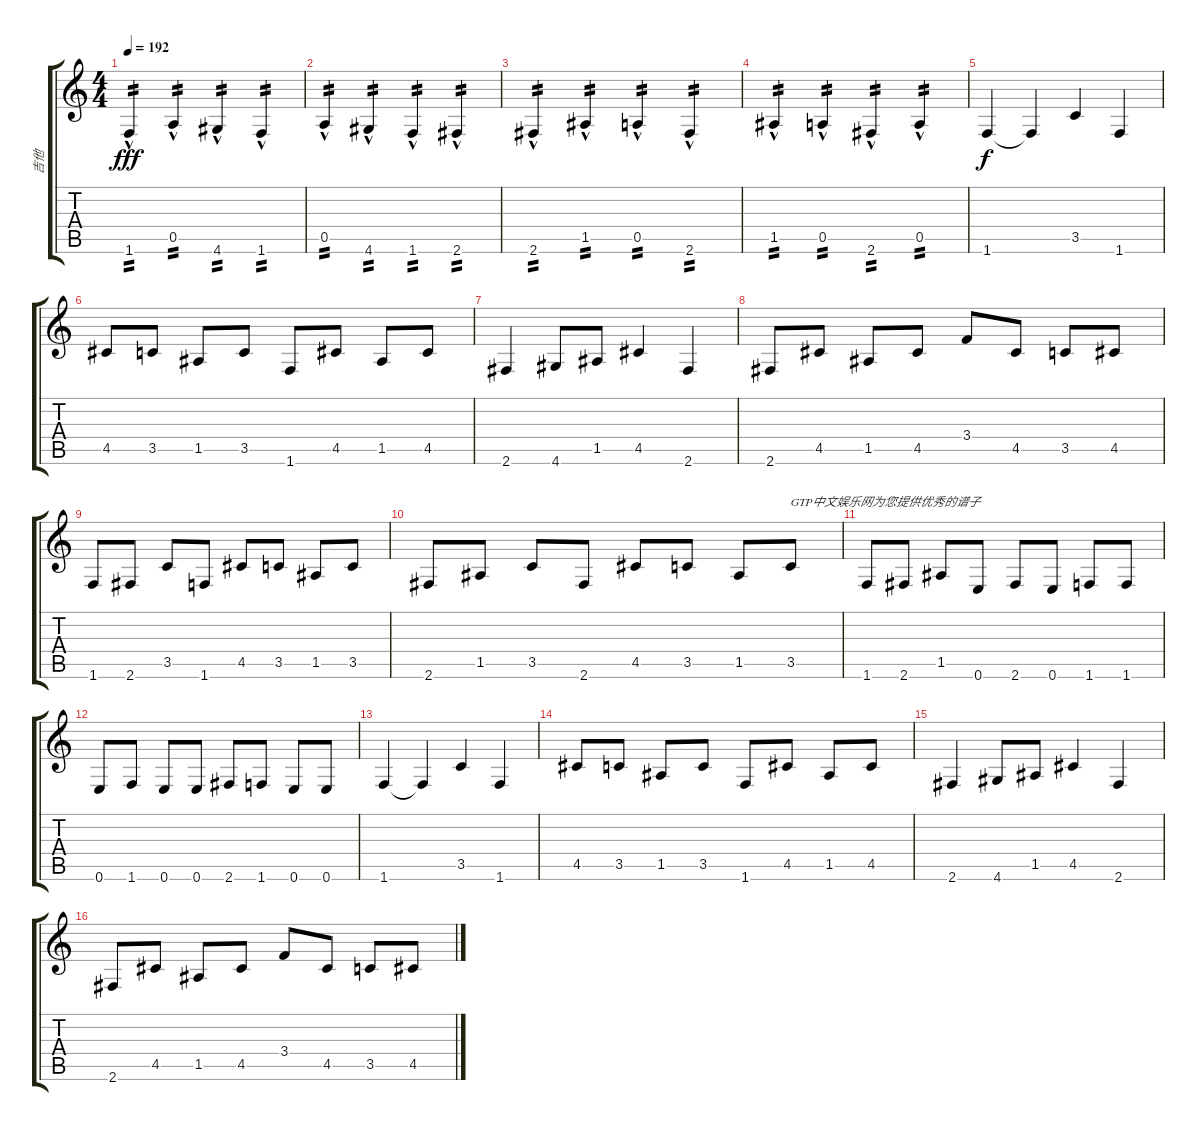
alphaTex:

\track ("吉他" "吉他") {instrument overdrivenguitar}
\staff {score tabs}
\tuning (E4 B3 G3 D3 A2 E2) {hide}
\ts (4 4)
\tempo 192
\clef g2
\ks c
1.6{hac}.4{tp 2 dy fff} 0.5{hac}.4{tp 2} 4.6{hac}.4{tp 2} 1.6{hac}.4{tp 2} |
0.5{hac}.4{tp 2} 4.6{hac}.4{tp 2} 1.6{hac}.4{tp 2} 2.6{hac}.4{tp 2} |
2.6{hac}.4{tp 2} 1.5{hac}.4{tp 2} 0.5{hac}.4{tp 2} 2.6{hac}.4{tp 2} |
1.5{hac}.4{tp 2} 0.5{hac}.4{tp 2} 2.6{hac}.4{tp 2} 0.5{hac}.4{tp 2} |
1.6.4{dy f} 1.6{t}.4 3.5.4 1.6.4 |
4.5.8 3.5.8 1.5.8 3.5.8 1.6.8 4.5.8 1.5.8 4.5.8 |
2.6.4 4.6.8 1.5.8 4.5.4 2.6.4 |
2.6.8 4.5.8 1.5.8 4.5.8 3.4.8 4.5.8 3.5.8 4.5.8 |
1.6.8 2.6.8 3.5.8 1.6.8 4.5.8 3.5.8 1.5.8 3.5.8 |
2.6.8 1.5.8 3.5.8 2.6.8 4.5.8 3.5.8 1.5.8 3.5.8{txt "GTP中文娱乐网为您提供优秀的谱子"} |
1.6.8 2.6.8 1.5.8 0.6.8 2.6.8 0.6.8 1.6.8 1.6.8 |
0.6.8 1.6.8 0.6.8 0.6.8 2.6.8 1.6.8 0.6.8 0.6.8 |
1.6.4 1.6{t}.4 3.5.4 1.6.4 |
4.5.8 3.5.8 1.5.8 3.5.8 1.6.8 4.5.8 1.5.8 4.5.8 |
2.6.4 4.6.8 1.5.8 4.5.4 2.6.4 |
2.6.8 4.5.8 1.5.8 4.5.8 3.4.8 4.5.8 3.5.8 4.5.8
